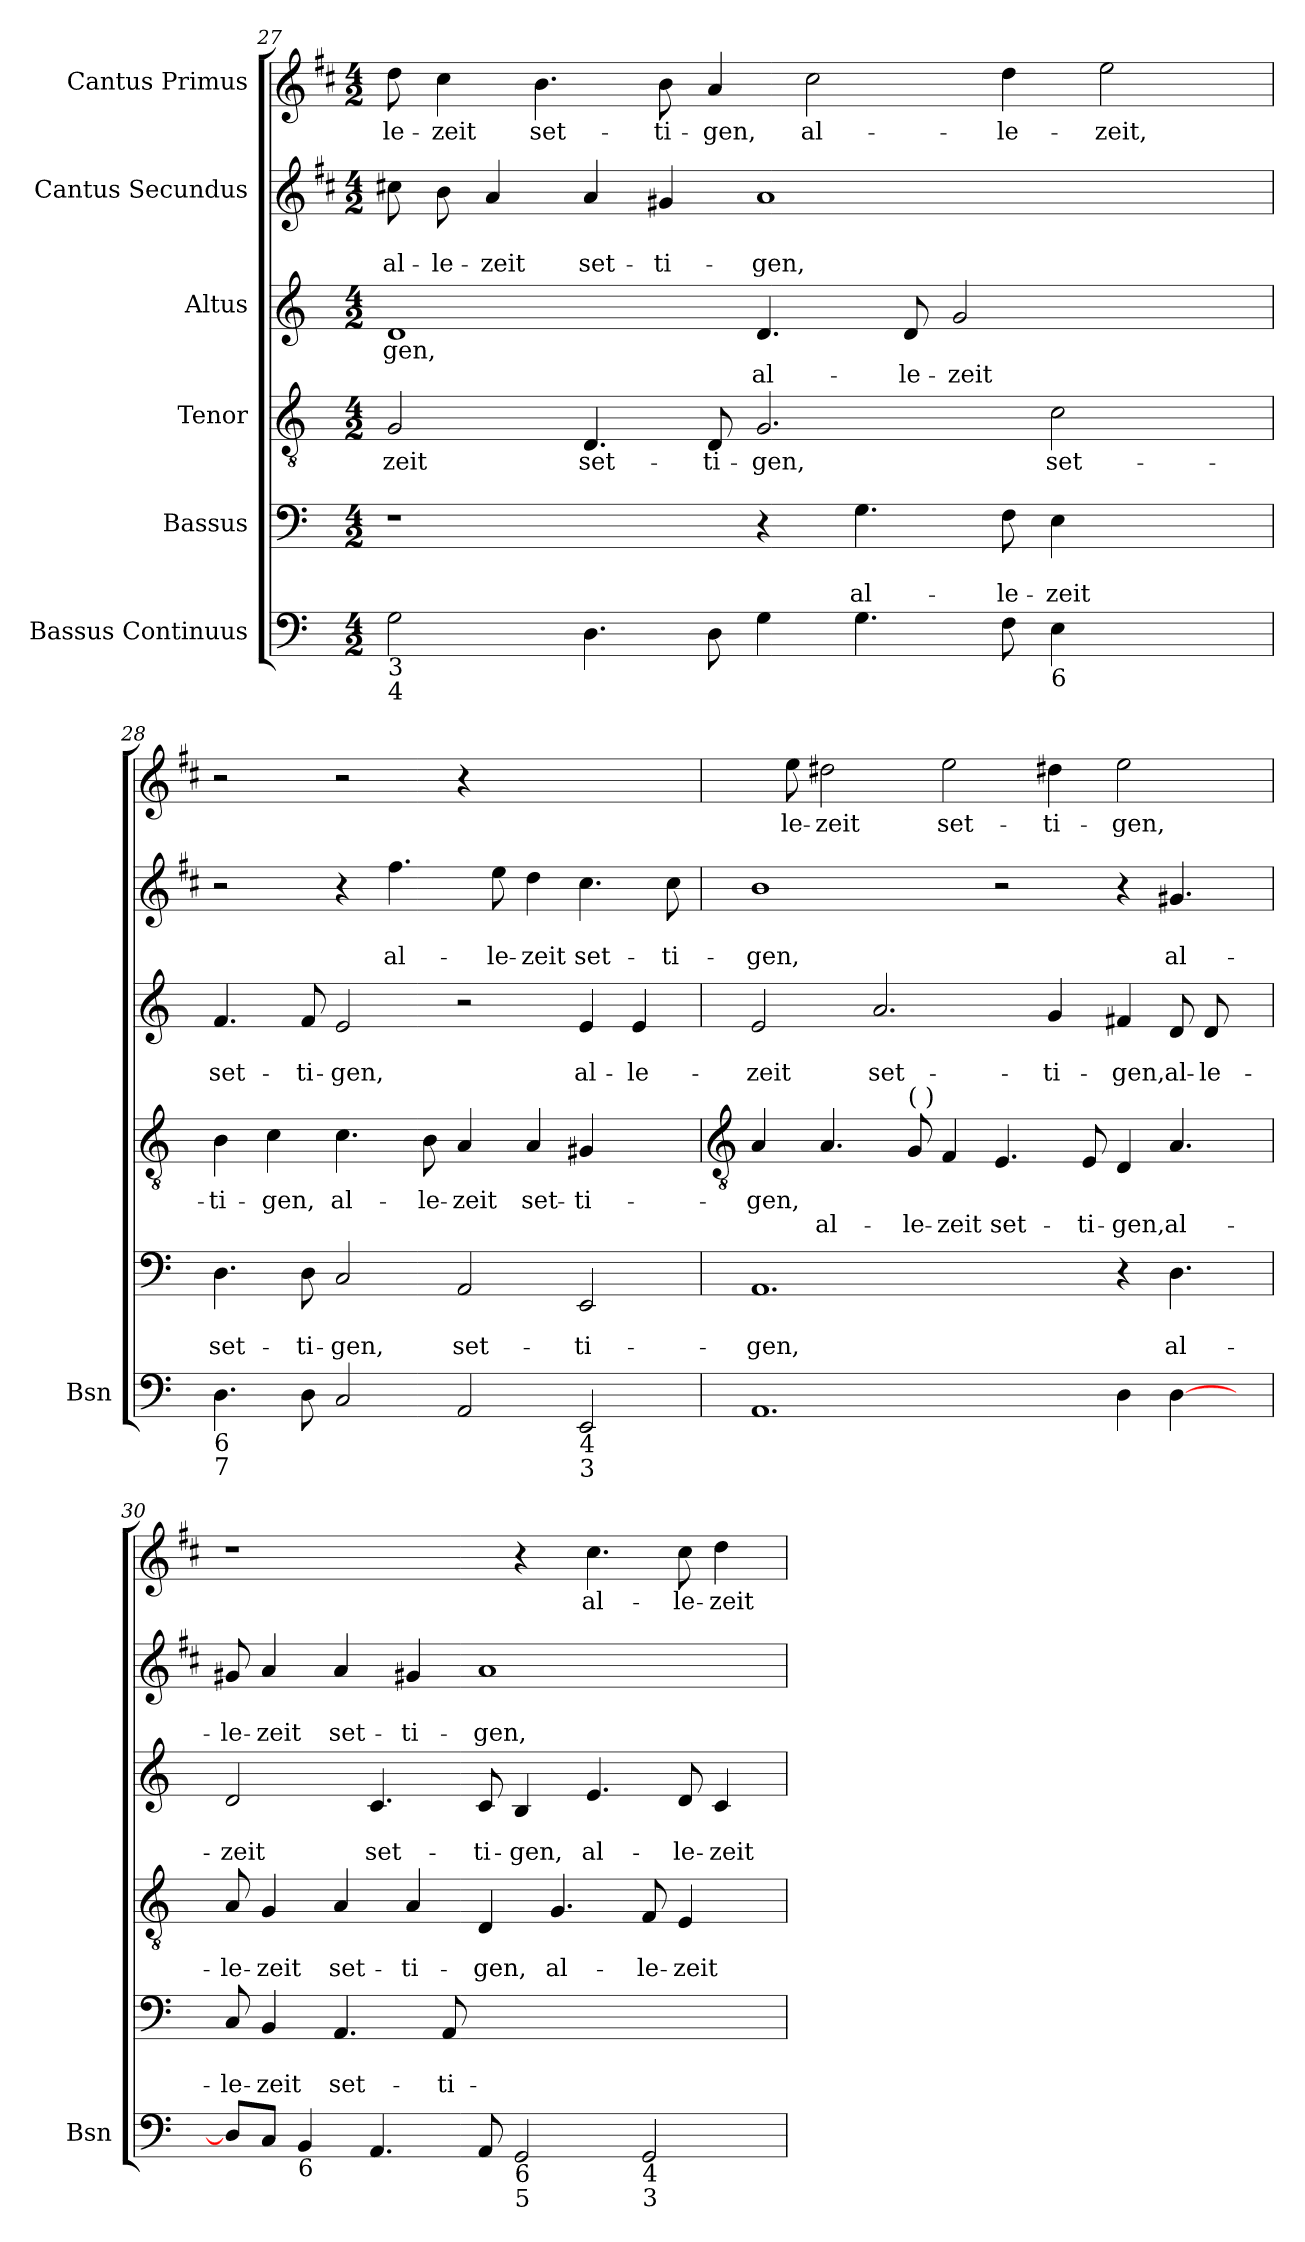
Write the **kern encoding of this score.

**kern	**kern	**text	**text	**kern	**text	**text	**kern	**text	**text	**kern	**text	**text	**kern	**text
*part6	*part5	*part5	*part5	*part4	*part4	*part4	*part3	*part3	*part3	*part2	*part2	*part2	*part1	*part1
*staff6	*staff5	*staff5	*staff5	*staff4	*staff4	*staff4	*staff3	*staff3	*staff3	*staff2	*staff2	*staff2	*staff1	*staff1
*I"Bassus Continuus	*I"Bassus	*	*	*I"Tenor	*	*	*I"Altus	*	*	*I"Cantus Secundus	*	*	*I"Cantus Primus	*
*I'Bsn	*	*	*	*	*	*	*	*	*	*	*	*	*	*
*clefF4	*clefF4	*	*	*clefGv2	*	*	*clefG2	*	*	*clefG2	*	*	*clefG2	*
*	*	*	*	*	*	*	*	*	*	*ITrd1c2	*	*	*ITrd1c2	*
*k[]	*k[]	*	*	*k[]	*	*	*k[]	*	*	*k[]	*	*	*k[]	*
*C:	*C:	*	*	*C:	*	*	*C:	*	*	*C:	*	*	*C:	*
*M4/2	*M4/2	*	*	*M4/2	*	*	*M4/2	*	*	*M4/2	*	*	*M4/2	*
=27	=27	=27	=27	=27	=27	=27	=27	=27	=27	=27	=27	=27	=27	=27
!LO:TX:b:t=3	!	!	!	!	!	!	!	!	!	!	!	!	!	!
!LO:TX:b:t=4	!	!	!	!	!	!	!	!	!	!	!	!	!	!
!	!	!	!	!	!LO:LY:b	!	!	!LO:LY:b	!	!	!	!LO:LY:b	!	!LO:LY:b
2G	1r	.	.	2G	-zeit	.	1d	-gen,	.	8bn	.	al-	8cc	-le-
!	!	!	!	!	!	!	!	!	!	!	!	!LO:LY:b	!	!LO:LY:b
.	.	.	.	.	.	.	.	.	.	8a	.	-le-	4b	-zeit
!	!	!	!	!	!	!	!	!	!	!	!	!LO:LY:b	!	!
.	.	.	.	.	.	.	.	.	.	4g	.	-zeit	.	.
!	!	!	!	!	!	!	!	!	!	!	!	!	!	!LO:LY:b
.	.	.	.	.	.	.	.	.	.	.	.	.	4.a	set-
!	!	!	!	!	!LO:LY:b	!	!	!	!	!	!	!LO:LY:b	!	!
4.D	.	.	.	4.D	set-	.	.	.	.	4g	.	set-	.	.
!	!	!	!	!	!	!	!	!	!	!	!	!LO:LY:b	!	!LO:LY:b
.	.	.	.	.	.	.	.	.	.	4f#X	.	-ti-	8a	-ti-
!	!	!	!	!	!LO:LY:b	!	!	!	!	!	!	!	!	!LO:LY:b
8D	.	.	.	8D	-ti-	.	.	.	.	.	.	.	4g	-gen,
!	!	!	!	!	!LO:LY:b	!	!	!	!LO:LY:b	!	!	!LO:LY:b	!	!
4G	4r	.	.	2.G	-gen,	.	4.d	.	al-	1g	.	-gen,	.	.
!	!	!	!	!	!	!	!	!	!	!	!	!	!	!LO:LY:b
.	.	.	.	.	.	.	.	.	.	.	.	.	2b	al-
!	!	!	!LO:LY:b	!	!	!	!	!	!	!	!	!	!	!
4.G	4.G	.	al-	.	.	.	.	.	.	.	.	.	.	.
!	!	!	!	!	!	!	!	!	!LO:LY:b	!	!	!	!	!
.	.	.	.	.	.	.	8d	.	-le-	.	.	.	.	.
!	!	!	!	!	!	!	!	!	!LO:LY:b	!	!	!	!	!
.	.	.	.	.	.	.	2g	.	-zeit	.	.	.	.	.
!	!	!	!LO:LY:b	!	!	!	!	!	!	!	!	!	!	!LO:LY:b
8F	8F	.	-le-	.	.	.	.	.	.	.	.	.	4cc	-le-
!LO:TX:b:t=6	!	!	!	!	!	!	!	!	!	!	!	!	!	!
!	!	!	!LO:LY:b	!	!LO:LY:b	!	!	!	!	!	!	!	!	!
4E	4E	.	-zeit	2c	set-	.	.	.	.	.	.	.	.	.
!	!	!	!	!	!	!	!	!	!	!	!	!	!	!LO:LY:b
.	.	.	.	.	.	.	.	.	.	.	.	.	2dd	-zeit,
4.ryy	4.ryy	.	.	.	.	.	4.ryy	.	.	4.ryy	.	.	.	.
.	.	.	.	8ryy	.	.	.	.	.	.	.	.	.	.
=28	=28	=28	=28	=28	=28	=28	=28	=28	=28	=28	=28	=28	=28	=28
!LO:TX:b:t=6	!	!	!	!	!	!	!	!	!	!	!	!	!	!
!LO:TX:b:t=7	!	!	!	!	!	!	!	!	!	!	!	!	!	!
!	!	!	!LO:LY:b	!	!LO:LY:b	!	!	!	!LO:LY:b	!	!	!	!	!
4.D	4.D	.	set-	4B	-ti-	.	4.f	.	set-	2r	.	.	2r	.
!	!	!	!	!	!LO:LY:b	!	!	!	!	!	!	!	!	!
.	.	.	.	4c	-gen,	.	.	.	.	.	.	.	.	.
!	!	!	!LO:LY:b	!	!	!	!	!	!LO:LY:b	!	!	!	!	!
8D	8D	.	-ti-	.	.	.	8f	.	-ti-	.	.	.	.	.
!	!	!	!LO:LY:b	!	!LO:LY:b	!	!	!	!LO:LY:b	!	!	!	!	!
2C	2C	.	-gen,	4.c	al-	.	2e	.	-gen,	4r	.	.	2r	.
!	!	!	!	!	!	!	!	!	!	!	!	!LO:LY:b	!	!
.	.	.	.	.	.	.	.	.	.	4.ee	.	al-	.	.
!	!	!	!	!	!LO:LY:b	!	!	!	!	!	!	!	!	!
.	.	.	.	8B	-le-	.	.	.	.	.	.	.	.	.
!	!	!	!LO:LY:b	!	!LO:LY:b	!	!	!	!	!	!	!	!	!
2AA	2AA	.	set-	4A	-zeit	.	2r	.	.	.	.	.	4r	.
!	!	!	!	!	!	!	!	!	!	!	!	!LO:LY:b	!	!
.	.	.	.	.	.	.	.	.	.	8dd	.	-le-	.	.
!	!	!	!	!	!LO:LY:b	!	!	!	!	!	!	!LO:LY:b	!	!LO:LY:b
.	.	.	.	4A	set-	.	.	.	.	4cc	.	-zeit	[4eeyy	al-
!LO:TX:b:t=4	!	!	!	!	!	!	!	!	!	!	!	!	!	!
!LO:TX:b:t=3	!	!	!	!	!	!	!	!	!	!	!	!	!	!
!	!	!	!LO:LY:b	!	!LO:LY:b	!	!	!	!LO:LY:b	!	!	!LO:LY:b	!	!
2EE	2EE	.	-ti-	4G#X	-ti-	.	4e	.	al-	4.b	.	set-	2ryy	.
!	!	!	!	!	!	!	!	!	!LO:LY:b	!	!	!	!	!
.	.	.	.	4ryy	.	.	4e	.	-le-	.	.	.	.	.
!	!	!	!	!	!	!	!	!	!	!	!	!LO:LY:b	!	!
.	.	.	.	.	.	.	.	.	.	8b	.	-ti-	.	.
!!LO:LB:g=z
=29	=29	=29	=29	=29	=29	=29	=29	=29	=29	=29	=29	=29	=29	=29
*	*	*	*	*clefGv2	*	*	*	*	*	*	*	*	*	*
!	!	!	!LO:LY:b	!	!LO:LY:b	!	!	!	!LO:LY:b	!	!	!LO:LY:b	!	!
1.AA	1.AA	.	-gen,	4A	-gen,	.	2e	.	-zeit	1a	.	-gen,	8eeyy]	.
!	!	!	!	!	!	!	!	!	!	!	!	!	!	!LO:LY:b
.	.	.	.	.	.	.	.	.	.	.	.	.	8dd	-le-
!	!	!	!	!	!	!LO:LY:b	!	!	!	!	!	!	!	!LO:LY:b
.	.	.	.	4.A	.	al-	.	.	.	.	.	.	2cc#X	-zeit
!	!	!	!	!	!	!	!	!	!LO:LY:b	!	!	!	!	!
.	.	.	.	.	.	.	2.a	.	set-	.	.	.	.	.
!	!	!	!	!LO:TX:a:t=(  )	!	!	!	!	!	!	!	!	!	!
!	!	!	!	!	!	!LO:LY:b	!	!	!	!	!	!	!	!
.	.	.	.	8G	.	-le-	.	.	.	.	.	.	.	.
!	!	!	!	!	!	!LO:LY:b	!	!	!	!	!	!	!	!LO:LY:b
.	.	.	.	4F	.	-zeit	.	.	.	.	.	.	2dd	set-
!	!	!	!	!	!	!LO:LY:b	!	!	!	!	!	!	!	!
.	.	.	.	4.E	.	set-	.	.	.	2r	.	.	.	.
!	!	!	!	!	!	!	!	!	!LO:LY:b	!	!	!	!	!LO:LY:b
.	.	.	.	.	.	.	4g	.	-ti-	.	.	.	4cc#X	-ti-
!	!	!	!	!	!	!LO:LY:b	!	!	!	!	!	!	!	!
.	.	.	.	8E	.	-ti-	.	.	.	.	.	.	.	.
!	!	!	!	!	!	!LO:LY:b	!	!	!LO:LY:b	!	!	!	!	!LO:LY:b
4D	4r	.	.	4D	.	-gen,	4f#X	.	-gen,	4r	.	.	2dd	-gen,
!	!	!	!LO:LY:b	!	!	!LO:LY:b	!	!	!LO:LY:b	!	!	!LO:LY:b	!	!
[4D	4.D	.	al-	4.A	.	al-	8d	.	al-	4.f#X	.	al-	.	.
!	!	!	!	!	!	!	!	!	!LO:LY:b	!	!	!	!	!
.	.	.	.	.	.	.	8d	.	-le-	.	.	.	.	.
8ryy	.	.	.	.	.	.	8ryy	.	.	.	.	.	8ryy	.
=30	=30	=30	=30	=30	=30	=30	=30	=30	=30	=30	=30	=30	=30	=30
!	!	!	!LO:LY:b	!	!	!LO:LY:b	!	!	!LO:LY:b	!	!	!LO:LY:b	!	!
8DL]	8C	.	-le-	8A	.	-le-	2d	.	-zeit	8f#X	.	-le-	1r	.
!	!	!	!LO:LY:b	!	!	!LO:LY:b	!	!	!	!	!	!LO:LY:b	!	!
8CJ	4BB	.	-zeit	4G	.	-zeit	.	.	.	4g	.	-zeit	.	.
!LO:TX:b:t=6	!	!	!	!	!	!	!	!	!	!	!	!	!	!
4BB	.	.	.	.	.	.	.	.	.	.	.	.	.	.
!	!	!	!LO:LY:b	!	!	!LO:LY:b	!	!	!	!	!	!LO:LY:b	!	!
.	4.AA	.	set-	4A	.	set-	.	.	.	4g	.	set-	.	.
!	!	!	!	!	!	!	!	!	!LO:LY:b	!	!	!	!	!
4.AA	.	.	.	.	.	.	4.c	.	set-	.	.	.	.	.
!	!	!	!	!	!	!LO:LY:b	!	!	!	!	!	!LO:LY:b	!	!
.	.	.	.	4A	.	-ti-	.	.	.	4f#X	.	-ti-	.	.
!	!	!	!LO:LY:b	!	!	!	!	!	!	!	!	!	!	!
.	8AA	.	-ti-	.	.	.	.	.	.	.	.	.	.	.
!	!	!	!LO:LY:b	!	!	!LO:LY:b	!	!	!LO:LY:b	!	!	!LO:LY:b	!	!
8AA	[1GGyy	.	-gen,______________	4D	.	-gen,	8c	.	-ti-	1g	.	-gen,	.	.
!LO:TX:b:t=6	!	!	!	!	!	!	!	!	!	!	!	!	!	!
!LO:TX:b:t=5	!	!	!	!	!	!	!	!	!	!	!	!	!	!
!	!	!	!	!	!	!	!	!	!LO:LY:b	!	!	!	!	!
2GG	.	.	.	.	.	.	4B	.	-gen,	.	.	.	4r	.
!	!	!	!	!	!	!LO:LY:b	!	!	!	!	!	!	!	!
.	.	.	.	4.G	.	al-	.	.	.	.	.	.	.	.
!	!	!	!	!	!	!	!	!	!LO:LY:b	!	!	!	!	!LO:LY:b
.	.	.	.	.	.	.	4.e	.	al-	.	.	.	4.b	al-
!LO:TX:b:t=4	!	!	!	!	!	!	!	!	!	!	!	!	!	!
!LO:TX:b:t=3	!	!	!	!	!	!	!	!	!	!	!	!	!	!
!	!	!	!	!	!	!LO:LY:b	!	!	!	!	!	!	!	!
2GG	.	.	.	8F	.	-le-	.	.	.	.	.	.	.	.
!	!	!	!	!	!	!LO:LY:b	!	!	!LO:LY:b	!	!	!	!	!LO:LY:b
.	.	.	.	4E	.	-zeit	8d	.	-le-	.	.	.	8b	-le-
!	!	!	!	!	!	!	!	!	!LO:LY:b	!	!	!	!	!LO:LY:b
.	.	.	.	.	.	.	4c	.	-zeit	.	.	.	4cc	-zeit
.	8ryy	.	.	8ryy	.	.	.	.	.	8ryy	.	.	.	.
=	=	=	=	=	=	=	=	=	=	=	=	=	=	=
*-	*-	*-	*-	*-	*-	*-	*-	*-	*-	*-	*-	*-	*-	*-
